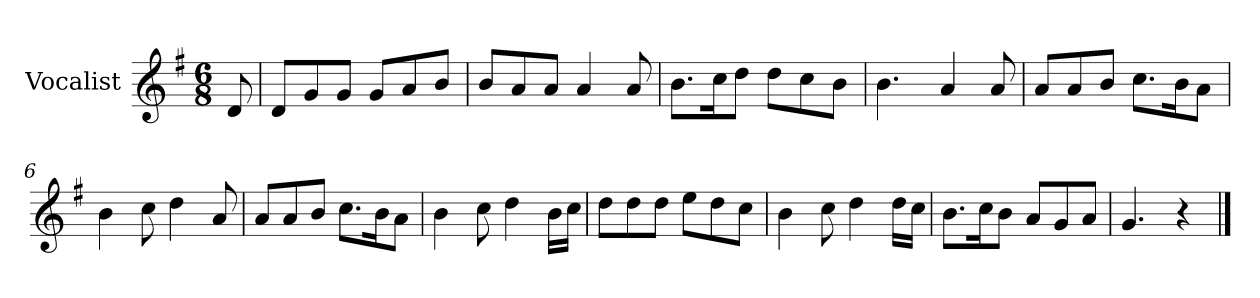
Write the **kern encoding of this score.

**kern
*part1
*staff1
*I"Vocalist
*k[f#]
*G:
*M6/8
=
8d
=1
8dL
8g
8gJ
8gL
8a
8bJ
=2
8bL
8a
8aJ
4a
8a
=3
8.bL
16ccK
8ddJ
8ddL
8cc
8bJ
=4
4.b
4a
8a
=5
8aL
8a
8bJ
8.ccL
16bK
8aJ
=6
4b
8cc
4dd
8a
=7
8aL
8a
8bJ
8.ccL
16bK
8aJ
=8
4b
8cc
4dd
16bLL
16ccJJ
=9
8ddL
8dd
8ddJ
8eeL
8dd
8ccJ
=10
4b
8cc
4dd
16ddLL
16ccJJ
=11
8.bL
16ccK
8bJ
8aL
8g
8aJ
=12
4.g
4r
==
*-
